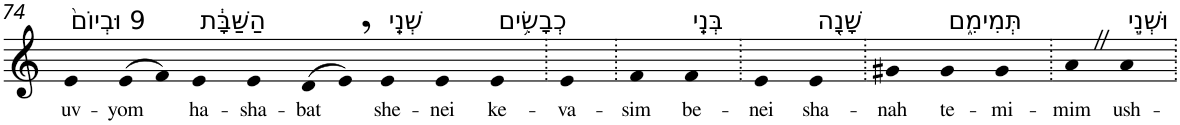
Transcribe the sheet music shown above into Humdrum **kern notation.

**kern	**text
*part1	*part1
*staff1	*staff1
*I"Piano	*
*I'Pno	*
!!LO:PB:g=z
*clefG2	*
*k[]	*
=74	=74
!LO:TX:a:t=9 וּבְיוֹם֙	!
!	!LO:LY:b
4e	uv-
!	!LO:LY:b
(>8e	-yom
8f)	.
!LO:TX:a:t=הַשַּׁבָּ֔ת	!
!	!LO:LY:b
4e	ha-
!	!LO:LY:b
4e	-sha-
!	!LO:LY:b
(>8d	-bat
8e,)	.
!LO:TX:a:t=שְׁנֵֽי	!
!	!LO:LY:b
4e	she-
!	!LO:LY:b
4e	-nei
!LO:TX:a:t=כְבָשִׂ֥ים	!
!	!LO:LY:b
4e	ke-
=75.	=75.
!	!LO:LY:b
4e	-va-
=76.	=76.
!	!LO:LY:b
4f	-sim
!LO:TX:a:t=בְּנֵֽי	!
!	!LO:LY:b
4f	be-
=77.	=77.
!	!LO:LY:b
4e	-nei
!LO:TX:a:t=שָׁנָ֖ה	!
!	!LO:LY:b
4e	sha-
=78.	=78.
!	!LO:LY:b
4g#X	-nah
!LO:TX:a:t=תְּמִימִ֑ם	!
!	!LO:LY:b
4g#	te-
!	!LO:LY:b
4g#	-mi-
=79.	=79.
!	!LO:LY:b
4aZ	-mim
!LO:TX:a:t=וּשְׁנֵ֣י	!
!	!LO:LY:b
4a	ush-
=.	=.
*-	*-
